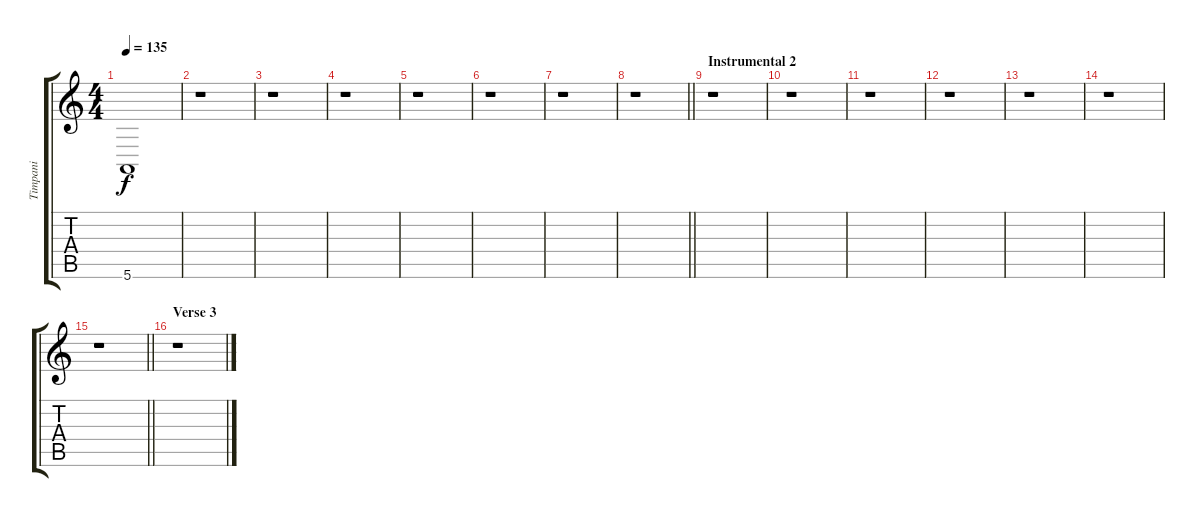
\track ("Timpani" "Timpani") {instrument timpani}
\staff {score tabs}
\tuning (E4 B3 G3 D3 A2 E2) {hide}
\ts (4 4)
\tempo 135
\clef g2
\ks c
5.6.1{dy f} |
r.1 |
r.1 |
r.1 |
r.1 |
r.1 |
r.1 |
\barLineRight lightlight
r.1 |
\section ("" "Instrumental 2")
r.1 |
r.1 |
r.1 |
r.1 |
r.1 |
r.1 |
\barLineRight lightlight
r.1 |
\section ("" "Verse 3")
r.1
